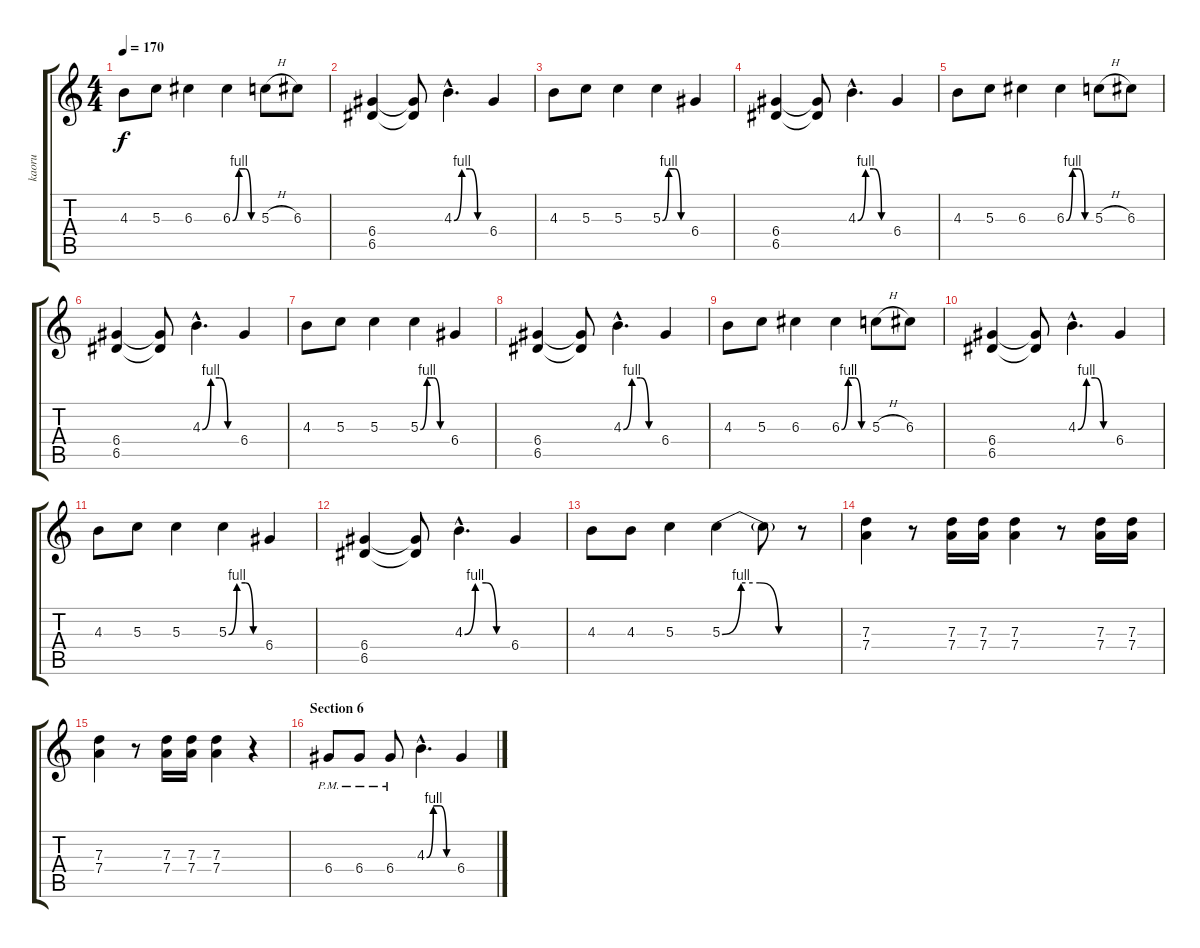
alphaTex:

\track ("kaoru" "kaoru") {instrument overdrivenguitar}
\staff {score tabs}
\tuning (E4 B3 G3 D3 A2 E2) {hide}
\ts (4 4)
\tempo 170
\clef g2
\ks c
4.3.8{dy f} 5.3.8 6.3.4 6.3{be (custom 0 0 15 4 30 4 45 0 60 0)}.4 5.3{h}.8 6.3.8 |
(6.4 6.5).4 (6.4{t} 6.5{t}).8 4.3{be (custom 0 0 15 4 30 4 45 0 60 0) hac}.4{d} 6.4.4 |
4.3.8 5.3.8 5.3.4 5.3{be (custom 0 0 15 4 30 4 45 0 60 0)}.4 6.4.4 |
(6.4 6.5).4 (6.4{t} 6.5{t}).8 4.3{be (custom 0 0 15 4 30 4 45 0 60 0) hac}.4{d} 6.4.4 |
4.3.8 5.3.8 6.3.4 6.3{be (custom 0 0 15 4 30 4 45 0 60 0)}.4 5.3{h}.8 6.3.8 |
(6.4 6.5).4 (6.4{t} 6.5{t}).8 4.3{be (custom 0 0 15 4 30 4 45 0 60 0) hac}.4{d} 6.4.4 |
4.3.8 5.3.8 5.3.4 5.3{be (custom 0 0 15 4 30 4 45 0 60 0)}.4 6.4.4 |
(6.4 6.5).4 (6.4{t} 6.5{t}).8 4.3{be (custom 0 0 15 4 30 4 45 0 60 0) hac}.4{d} 6.4.4 |
4.3.8 5.3.8 6.3.4 6.3{be (custom 0 0 15 4 30 4 45 0 60 0)}.4 5.3{h}.8 6.3.8 |
(6.4 6.5).4 (6.4{t} 6.5{t}).8 4.3{be (custom 0 0 15 4 30 4 45 0 60 0) hac}.4{d} 6.4.4 |
4.3.8 5.3.8 5.3.4 5.3{be (custom 0 0 15 4 30 4 45 0 60 0)}.4 6.4.4 |
(6.4 6.5).4 (6.4{t} 6.5{t}).8 4.3{be (custom 0 0 15 4 30 4 45 0 60 0) hac}.4{d} 6.4.4 |
4.3.8 4.3.8 5.3.4 5.3{be (custom 0 0 15 4 30 4 45 0 60 0)}.4 5.3{t}.8 r.8 |
(7.3 7.4).4 r.8 (7.3 7.4).16 (7.3 7.4).16 (7.3 7.4).4 r.8 (7.3 7.4).16 (7.3 7.4).16 |
(7.3 7.4).4 r.8 (7.3 7.4).16 (7.3 7.4).16 (7.3 7.4).4 r.4 |
\section ("" "Section 6")
6.4{pm}.8 6.4{pm}.8 6.4{pm}.8 4.3{be (custom 0 0 15 4 30 4 45 0 60 0) hac}.4{d} 6.4.4
